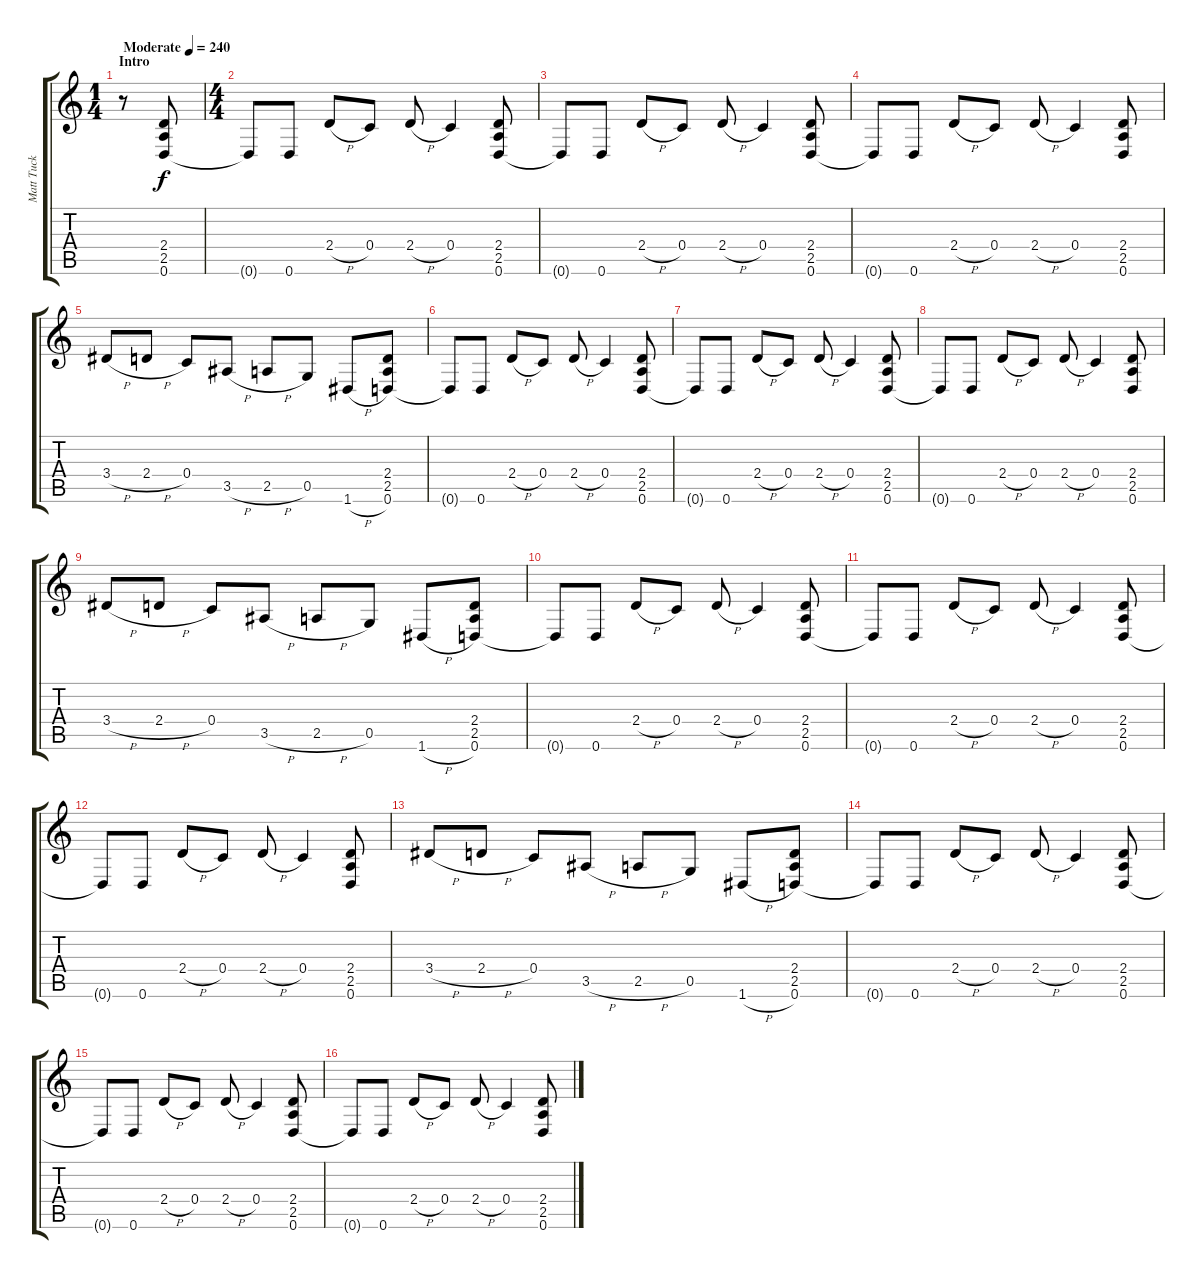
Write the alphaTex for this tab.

\track ("Matt Tuck" "Matt Tuck") {instrument distortionguitar}
\staff {score tabs}
\tuning (D4 A3 F3 C3 G2 D2) {hide}
\ts (1 4)
\section ("" "Intro")
\tempo (240 "Moderate")
\clef g2
\ks c
r.8{dy f instrument distortionguitar} (2.4 2.5 0.6).8 |
\ts (4 4)
0.6{t}.8 0.6.8 2.4{h}.8 0.4.8 2.4{h}.8 0.4.4 (2.4 2.5 0.6).8 |
0.6{t}.8 0.6.8 2.4{h}.8 0.4.8 2.4{h}.8 0.4.4 (2.4 2.5 0.6).8 |
0.6{t}.8 0.6.8 2.4{h}.8 0.4.8 2.4{h}.8 0.4.4 (2.4 2.5 0.6).8 |
3.4{h}.8 2.4{h}.8 0.4.8 3.5{h}.8 2.5{h}.8 0.5.8 1.6{h}.8 (2.4 2.5 0.6).8 |
0.6{t}.8 0.6.8 2.4{h}.8 0.4.8 2.4{h}.8 0.4.4 (2.4 2.5 0.6).8 |
0.6{t}.8 0.6.8 2.4{h}.8 0.4.8 2.4{h}.8 0.4.4 (2.4 2.5 0.6).8 |
0.6{t}.8 0.6.8 2.4{h}.8 0.4.8 2.4{h}.8 0.4.4 (2.4 2.5 0.6).8 |
3.4{h}.8 2.4{h}.8 0.4.8 3.5{h}.8 2.5{h}.8 0.5.8 1.6{h}.8 (2.4 2.5 0.6).8 |
0.6{t}.8 0.6.8 2.4{h}.8 0.4.8 2.4{h}.8 0.4.4 (2.4 2.5 0.6).8 |
0.6{t}.8 0.6.8 2.4{h}.8 0.4.8 2.4{h}.8 0.4.4 (2.4 2.5 0.6).8 |
0.6{t}.8 0.6.8 2.4{h}.8 0.4.8 2.4{h}.8 0.4.4 (2.4 2.5 0.6).8 |
3.4{h}.8 2.4{h}.8 0.4.8 3.5{h}.8 2.5{h}.8 0.5.8 1.6{h}.8 (2.4 2.5 0.6).8 |
0.6{t}.8 0.6.8 2.4{h}.8 0.4.8 2.4{h}.8 0.4.4 (2.4 2.5 0.6).8 |
0.6{t}.8 0.6.8 2.4{h}.8 0.4.8 2.4{h}.8 0.4.4 (2.4 2.5 0.6).8 |
0.6{t}.8 0.6.8 2.4{h}.8 0.4.8 2.4{h}.8 0.4.4 (2.4 2.5 0.6).8
